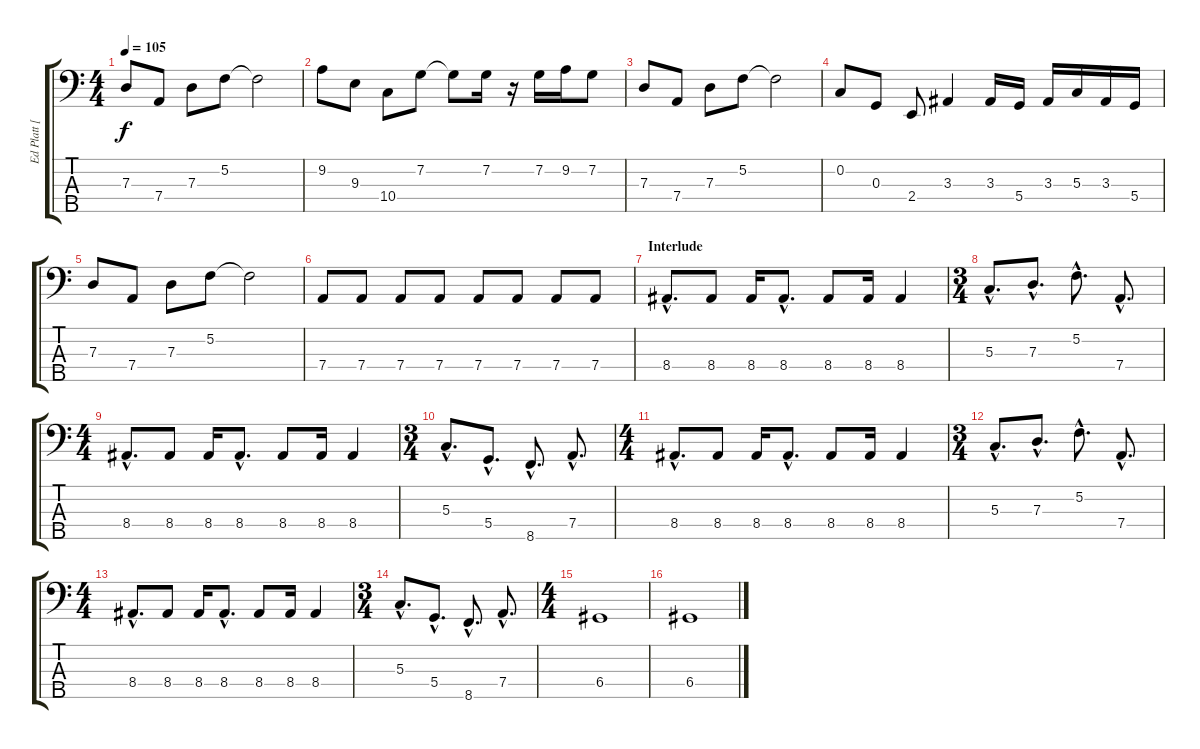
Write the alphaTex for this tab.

\track ("Ed Platt [Bass]" "Ed Platt [") {instrument electricbassfinger}
\staff {score tabs}
\tuning (F2 C2 G1 D1 A0) {hide}
\ts (4 4)
\tempo 105
\clef f4
\ks c
7.3.8{dy f} 7.4.8 7.3.8 5.2.8 5.2{t}.2 |
9.2.8 9.3.8 10.4.8 7.2.8 7.2{t}.8 7.2.16 r.16 7.2.16 9.2.16 7.2.8 |
7.3.8 7.4.8 7.3.8 5.2.8 5.2{t}.2 |
0.2.8 0.3.8 2.4.8 3.3.4 3.3.16 5.4.16 3.3.16 5.3.16 3.3.16 5.4.16 |
7.3.8 7.4.8 7.3.8 5.2.8 5.2{t}.2 |
7.4.8 7.4.8 7.4.8 7.4.8 7.4.8 7.4.8 7.4.8 7.4.8 |
\section ("" "Interlude")
8.4{hac}.8{d} 8.4.8 8.4.16 8.4{hac}.8{d} 8.4.8 8.4.16 8.4.4 |
\ts (3 4)
5.3{hac}.8{d} 7.3{hac}.8{d} 5.2{hac}.8{d} 7.4{hac}.8{d} |
\ts (4 4)
8.4{hac}.8{d} 8.4.8 8.4.16 8.4{hac}.8{d} 8.4.8 8.4.16 8.4.4 |
\ts (3 4)
5.3{hac}.8{d} 5.4{hac}.8{d} 8.5{hac}.8{d} 7.4{hac}.8{d} |
\ts (4 4)
8.4{hac}.8{d} 8.4.8 8.4.16 8.4{hac}.8{d} 8.4.8 8.4.16 8.4.4 |
\ts (3 4)
5.3{hac}.8{d} 7.3{hac}.8{d} 5.2{hac}.8{d} 7.4{hac}.8{d} |
\ts (4 4)
8.4{hac}.8{d} 8.4.8 8.4.16 8.4{hac}.8{d} 8.4.8 8.4.16 8.4.4 |
\ts (3 4)
5.3{hac}.8{d} 5.4{hac}.8{d} 8.5{hac}.8{d} 7.4{hac}.8{d} |
\ts (4 4)
6.4.1 |
6.4.1
